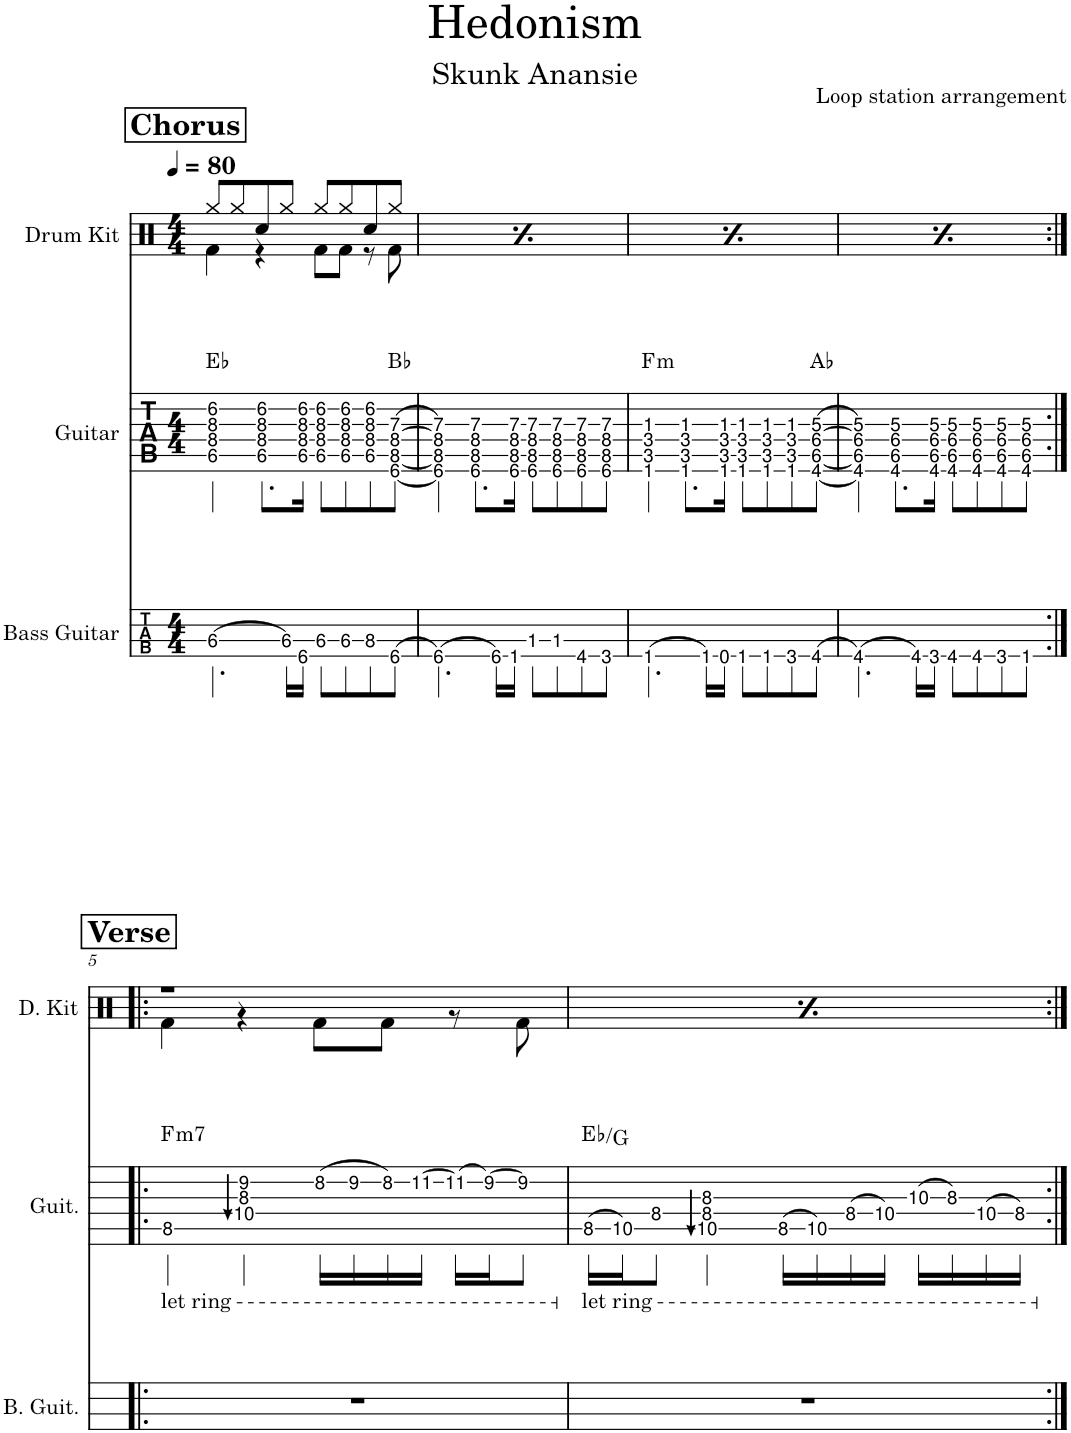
**kern	**kern	**harte	**kern
*part3	*part2	*part2	*part1
*staff3	*staff2	*	*staff1
*I"Bass Guitar	*I"Guitar	*	*I"Drum Kit
*I'B. Guit.	*I'Guit.	*	*I'D. Kit
*stria4	*stria6	*	*
*	*	*	*clefX
*Trd7c12	*	*	*
*k[]	*k[]	*	*k[]
*M4/4	*M4/4	*	*M4/4
*MM80	*MM80	*	*MM80
!!LO:REH:place=s1:a:B:cj:fs=14:t=Chorus
=1	=1	=1	=1
*	*	*	*^
[4.E-\	4E-\ 4B-\ 4e-\ 4f\	Eb:maj	8Rgg/L	4Rf\
.	.	.	8Rgg/	.
.	8.E-\ 8.B-\ 8.e-\ 8.f\L	.	8Rcc/	4r
16E-\LL]	.	.	8Rgg/J	.
16BB-\JJ	16E-\ 16B-\ 16e-\ 16f\Jk	.	.	.
8E-\L	8E-\ 8B-\ 8e-\ 8f\L	.	8Rgg/L	8Rf\L
8E-\	8E-\ 8B-\ 8e-\ 8f\	.	8Rgg/	8Rf\J
8F\	8E-\ 8B-\ 8e-\ 8f\	.	8Rcc/	8r
[8BB-\J	[8BB-\ [8F\ [8B-\ [8d\J	Bb:maj	8Rgg/J	8Rf\
=2	=2	=2	=2	=2
!!LO:REH:place=s1:a:B:cj:fs=14:t=Chorus	!!
*	*	*	*MM80	*
4.BB-\_	4BB-\] 4F\] 4B-\] 4d\]	.	8Rgg/L	4Rf\
.	.	.	8Rgg/	.
.	8.BB-\ 8.F\ 8.B-\ 8.d\L	.	8Rcc/	4r
16BB-\LL]	.	.	8Rgg/J	.
16FF\JJ	16BB-\ 16F\ 16B-\ 16d\Jk	.	.	.
8BB-\L	8BB-\ 8F\ 8B-\ 8d\L	.	8Rgg/L	8Rf\L
8BB-\	8BB-\ 8F\ 8B-\ 8d\	.	8Rgg/	8Rf\J
8AA-\	8BB-\ 8F\ 8B-\ 8d\	.	8Rcc/	8r
8GG\J	8BB-\ 8F\ 8B-\ 8d\J	.	8Rgg/J	8Rf\
=3	=3	=3	=3	=3
!!LO:REH:place=s1:a:B:cj:fs=14:t=Chorus	!!
*	*	*	*MM80	*
!	!	!LO:H:kt=m	!	!
[4.FF\	4FF\ 4C\ 4F\ 4A-\	F:min	8Rgg/L	4Rf\
.	.	.	8Rgg/	.
.	8.FF\ 8.C\ 8.F\ 8.A-\L	.	8Rcc/	4r
16FF\LL]	.	.	8Rgg/J	.
16EE\JJ	16FF\ 16C\ 16F\ 16A-\Jk	.	.	.
8FF\L	8FF\ 8C\ 8F\ 8A-\L	.	8Rgg/L	8Rf\L
8FF\	8FF\ 8C\ 8F\ 8A-\	.	8Rgg/	8Rf\J
8GG\	8FF\ 8C\ 8F\ 8A-\	.	8Rcc/	8r
[8GG#\J	[8AA-\ [8E-\ [8A-\ [8c\J	Ab:maj	8Rgg/J	8Rf\
=4	=4	=4	=4	=4
!!LO:REH:place=s1:a:B:cj:fs=14:t=Chorus	!!
*	*	*	*MM80	*
4.GG#\_	4AA-\] 4E-\] 4A-\] 4c\]	.	8Rgg/L	4Rf\
.	.	.	8Rgg/	.
.	8.AA-\ 8.E-\ 8.A-\ 8.c\L	.	8Rcc/	4r
16GG#\LL]	.	.	8Rgg/J	.
16GG\JJ	16AA-\ 16E-\ 16A-\ 16c\Jk	.	.	.
8GG#\L	8AA-\ 8E-\ 8A-\ 8c\L	.	8Rgg/L	8Rf\L
8GG#\	8AA-\ 8E-\ 8A-\ 8c\	.	8Rgg/	8Rf\J
8GG\	8AA-\ 8E-\ 8A-\ 8c\	.	8Rcc/	8r
8FF\J	8AA-\ 8E-\ 8A-\ 8c\J	.	8Rgg/J	8Rf\
!!LO:LB:g=z	!!
!!LO:REH:place=s1:a:B:cj:fs=14:t=Verse	!!
=5:|!|:	=5:|!|:	=5:|!|:	=5:|!|:	=5:|!|:
!	!LO:TX:b:t=let ring	!LO:H:kt=m7	!	!
1r	4F\	F:min7	1r	4Rf\
.	4c\:: 4e-\:: 4g#\::	.	.	4r
.	(16g\LL	.	.	8Rf\L
.	16g#\	.	.	.
.	16g\)	.	.	8Rf\J
.	[16b-\JJ	.	.	.
.	(16b-\LL]	.	.	8r
.	[16g#\J)	.	.	.
.	8a-\J]	.	.	8Rf\
!!LO:REH:place=s1:a:B:cj:fs=14:t=Verse	!!
=6	=6	=6	=6	=6
!	!LO:TX:b:t=let ring	!	!	!
1r	(16F\LL	Eb:maj/3	1r	4Rf\
.	16G\J)	.	.	.
.	8A#\J	.	.	.
.	4G\:: 4B-\:: 4e-\::	.	.	4r
.	(16F\LL	.	.	8Rf\L
.	16G\)	.	.	.
.	(16A#\	.	.	8Rf\J
.	16c\JJ)	.	.	.
.	(16f\LL	.	.	8r
.	16e-\)	.	.	.
.	(16c\	.	.	8Rf\
.	16B-\JJ)	.	.	.
*	*	*	*v	*v
=:|!	=:|!	=:|!	=:|!
*-	*-	*-	*-
